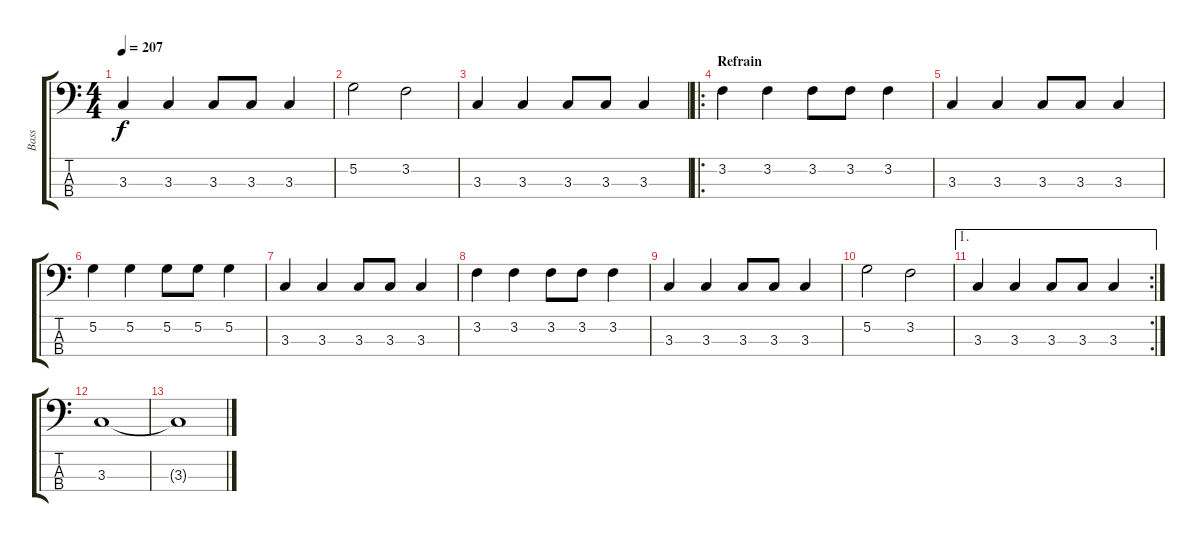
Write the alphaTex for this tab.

\track ("Bass" "Bass") {instrument electricbasspick}
\staff {score tabs}
\tuning (G2 D2 A1 E1) {hide}
\ts (4 4)
\tempo 207
\clef f4
\ks c
3.3.4{dy f} 3.3.4 3.3.8 3.3.8 3.3.4 |
5.2.2 3.2.2 |
3.3.4 3.3.4 3.3.8 3.3.8 3.3.4 |
\ro
\section ("" "Refrain")
3.2.4 3.2.4 3.2.8 3.2.8 3.2.4 |
3.3.4 3.3.4 3.3.8 3.3.8 3.3.4 |
5.2.4 5.2.4 5.2.8 5.2.8 5.2.4 |
3.3.4 3.3.4 3.3.8 3.3.8 3.3.4 |
3.2.4 3.2.4 3.2.8 3.2.8 3.2.4 |
3.3.4 3.3.4 3.3.8 3.3.8 3.3.4 |
5.2.2 3.2.2 |
\ae 1
\rc 2
3.3.4 3.3.4 3.3.8 3.3.8 3.3.4 |
3.3.1 |
3.3{t}.1
